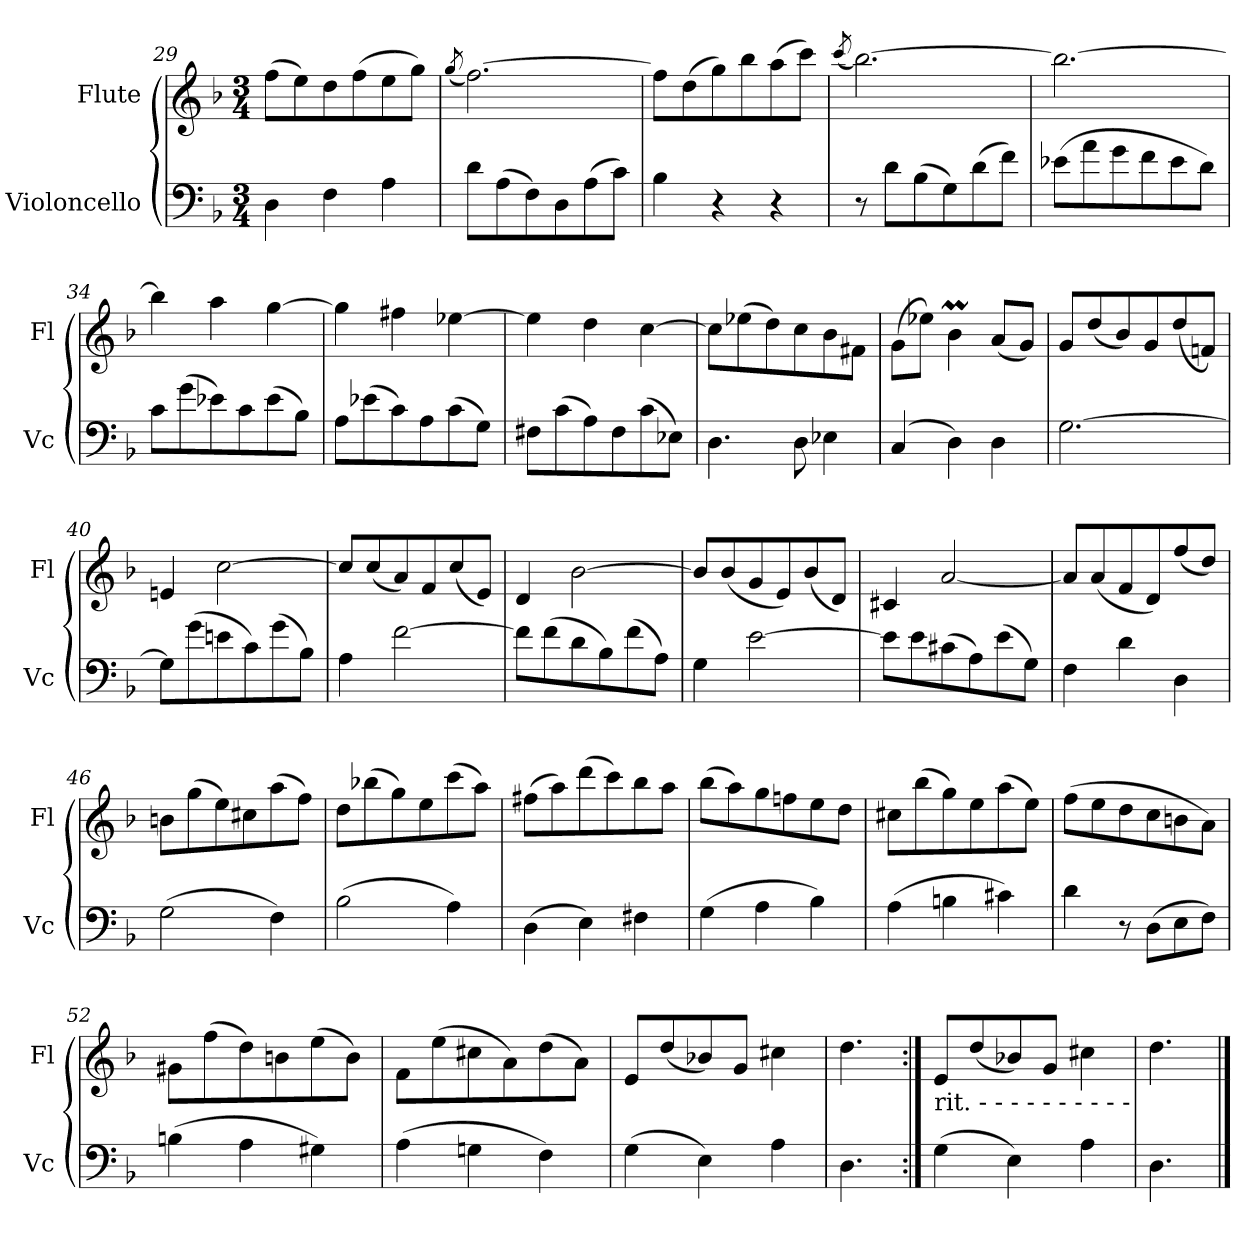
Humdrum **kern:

**kern	**kern
*part2	*part1
*staff2	*staff1
*I"Violoncello	*I"Flute
*I'Vc	*I'Fl
*clefF4	*clefG2
*k[b-]	*k[b-]
*F:	*F:
*M3/4	*M3/4
=29	=29
4D\	(>8ff\L
.	8ee\)
4F\	8dd\
.	(>8ff\
4A\	8ee\
.	8gg\J)
=30	=30
.	(<8qgg/
8d\L	[2.ff\)
(>8A\	.
8F\)	.
8D\	.
(>8A\	.
8c\J)	.
!!LO:LB:g=z
=31	=31
4B-\	8ff\L]
.	(>8dd\
4r	8gg\)
.	8bb-\
4r	(>8aa\
.	8ccc\J)
=32	=32
.	(<8qccc/
8r	[2.bb-\)
8d\L	.
(>8B-\	.
8G\)	.
(>8d\	.
8f\J)	.
=33	=33
(>8e-X\L	2.bb-\_
8a\	.
8g\	.
8f\	.
8e-\	.
8d\J)	.
=34	=34
8c\L	4bb-\]
(>8g\	.
8e-X\)	4aa\
8c\	.
(>8e-\	[4gg\
8B-\J)	.
=35	=35
8A\L	4gg\]
(>8e-X\	.
8c\)	4ff#X\
8A\	.
(>8c\	[4ee-X\
8G\J)	.
=36	=36
8F#X\L	4ee-\]
(>8c\	.
8A\)	4dd\
8F#\	.
(>8c\	[4cc\
8E-X\J)	.
!!LO:LB:g=z
=37	=37
4.D\	8cc\L]
.	(>8ee-X\
.	8dd\)
8D\	8cc\
4E-X\	8b-\
.	8f#X\J
=38	=38
(>4C/	(>8g\L
.	8ee-X\J)
4D\)	4b-M\
4D\	(<8a/L
.	8g/J)
=39	=39
[2.G\	8g/L
.	(<8dd/
.	8b-/)
.	8g/
.	(<8dd/
.	8fn/J)
=40	=40
8G\L]	4en/
(>8g\	.
8en\	[2cc\
8c\)	.
(>8g\	.
8B-\J)	.
!!LO:PB:g=z
=41	=41
4A\	8cc/L]
.	(<8cc/
[2f\	8a/)
.	8f/
.	(<8cc/
.	8e/J)
=42	=42
8f\L]	4d/
(>8f\	.
8d\	[2b-\
8B-\)	.
(>8f\	.
8A\J)	.
=43	=43
4G\	8b-/L]
.	(<8b-/
[2e\	8g/
.	8e/)
.	(<8b-/
.	8d/J)
=44	=44
8e\L]	4c#X/
8e\	.
(>8c#X\	[2a/
8A\)	.
(>8e\	.
8G\J)	.
=45	=45
4F\	8a/L]
.	(<8a/
4d\	8f/
.	8d/)
4D\	(<8ff/
.	8dd/J)
!!LO:LB:g=z
=46	=46
(>2G\	8bn\L
.	(>8gg\
.	8ee\)
.	8cc#X\
4F\)	(>8aa\
.	8ff\J)
=47	=47
(>2B-\	8dd\L
.	(>8bb-X\
.	8gg\)
.	8ee\
4A\)	(>8ccc\
.	8aa\J)
=48	=48
(>4D\	(>8ff#X\L
.	8aa\)
4E\)	(>8ddd\
.	8ccc\)
4F#X\	8bb-\
.	8aa\J
=49	=49
(>4G\	(>8bb-\L
.	8aa\)
4A\	8gg\
.	8ffn\
4B-\)	8ee\
.	8dd\J
=50	=50
(>4A\	8cc#X\L
.	(>8bb-\
4Bn\	8gg\)
.	8ee\
4c#X\)	(>8aa\
.	8ee\J)
!!LO:LB:g=z
=51	=51
4d\	(>8ff\L
.	8ee\
8r	8dd\
(>8D\L	8cc\
8E\	8bn\
8F\J)	8a\J)
=52	=52
(>4Bn\	8g#X\L
.	(>8ff\
4A\	8dd\)
.	8bn\
4G#X\)	(>8ee\
.	8b\J)
=53	=53
(>4A\	8f\L
.	(>8ee\
4Gn\	8cc#X\
.	8a\)
4F\)	(>8dd\
.	8a\J)
=54	=54
(>4G\	8e/L
.	(<8dd/
4E\)	8b-X/)
.	8g/J
4A\	4cc#X\
=55	=55
4.D\	4.dd\
=56:|!	=56:|!
*	*MM80
!	!LO:TX:b:t=rit. - - - - - - - - - -
(>4G\	8e/L
.	(<8dd/
4E\)	8b-X/)
.	8g/J
4A\	4cc#X\
=57	=57
4.D\	4.dd\
==	==
*-	*-
